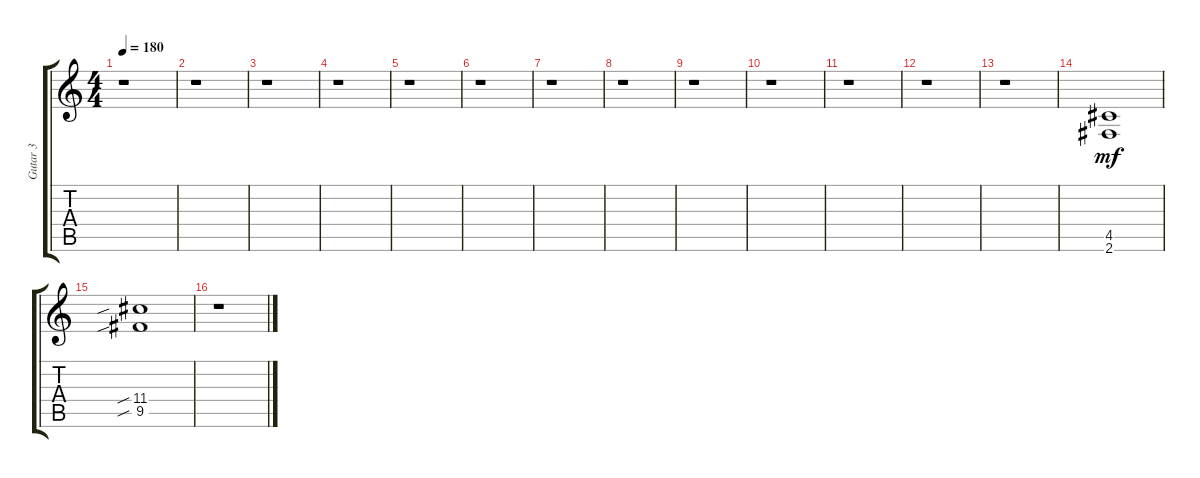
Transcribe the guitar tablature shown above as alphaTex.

\track ("Gutar 3" "Gutar 3") {instrument overdrivenguitar}
\staff {score tabs}
\tuning (E4 B3 G3 D3 A2 E2) {hide}
\ts (4 4)
\tempo 180
\clef g2
\ks c
r.1{dy mp} |
r.1 |
r.1 |
r.1 |
r.1 |
r.1 |
r.1 |
r.1 |
r.1 |
r.1 |
r.1 |
r.1 |
r.1 |
(4.5 2.6).1{dy mf} |
(11.4{sib} 9.5{sib}).1 |
r.1
